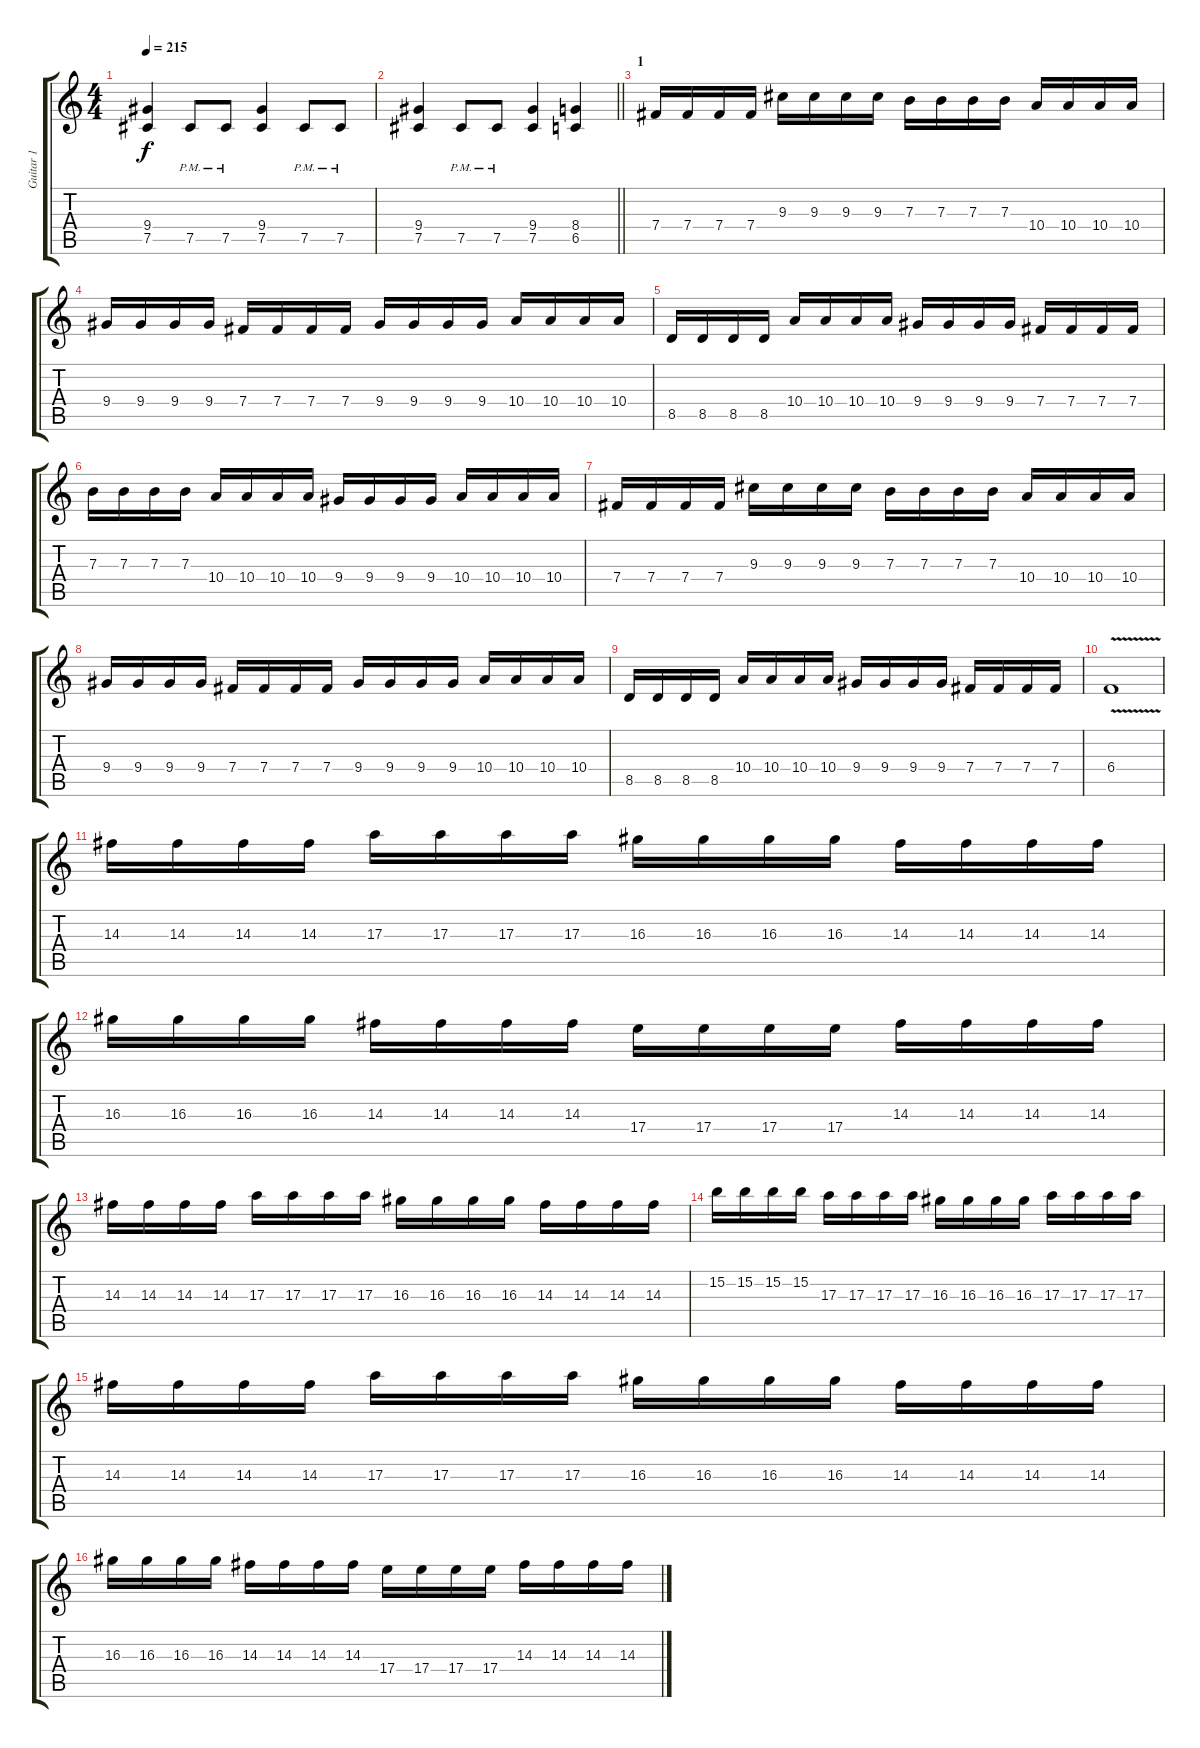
\track ("Guitar 1" "Guitar 1") {instrument distortionguitar}
\staff {score tabs}
\tuning (Db4 Ab3 E3 B2 Gb2 Db2) {hide}
\ts (4 4)
\tempo 215
\clef g2
\ks c
(9.4 7.5).4{dy f} 7.5{pm}.8 7.5{pm}.8 (9.4 7.5).4 7.5{pm}.8 7.5{pm}.8 |
\barLineRight lightlight
(9.4 7.5).4 7.5{pm}.8 7.5{pm}.8 (9.4 7.5).4 (8.4 6.5).4 |
\section ("" "1")
7.4.16 7.4.16 7.4.16 7.4.16 9.3.16 9.3.16 9.3.16 9.3.16 7.3.16 7.3.16 7.3.16 7.3.16 10.4.16 10.4.16 10.4.16 10.4.16 |
9.4.16 9.4.16 9.4.16 9.4.16 7.4.16 7.4.16 7.4.16 7.4.16 9.4.16 9.4.16 9.4.16 9.4.16 10.4.16 10.4.16 10.4.16 10.4.16 |
8.5.16 8.5.16 8.5.16 8.5.16 10.4.16 10.4.16 10.4.16 10.4.16 9.4.16 9.4.16 9.4.16 9.4.16 7.4.16 7.4.16 7.4.16 7.4.16 |
7.3.16 7.3.16 7.3.16 7.3.16 10.4.16 10.4.16 10.4.16 10.4.16 9.4.16 9.4.16 9.4.16 9.4.16 10.4.16 10.4.16 10.4.16 10.4.16 |
7.4.16 7.4.16 7.4.16 7.4.16 9.3.16 9.3.16 9.3.16 9.3.16 7.3.16 7.3.16 7.3.16 7.3.16 10.4.16 10.4.16 10.4.16 10.4.16 |
9.4.16 9.4.16 9.4.16 9.4.16 7.4.16 7.4.16 7.4.16 7.4.16 9.4.16 9.4.16 9.4.16 9.4.16 10.4.16 10.4.16 10.4.16 10.4.16 |
8.5.16 8.5.16 8.5.16 8.5.16 10.4.16 10.4.16 10.4.16 10.4.16 9.4.16 9.4.16 9.4.16 9.4.16 7.4.16 7.4.16 7.4.16 7.4.16 |
6.4{v}.1 |
14.3.16 14.3.16 14.3.16 14.3.16 17.3.16 17.3.16 17.3.16 17.3.16 16.3.16 16.3.16 16.3.16 16.3.16 14.3.16 14.3.16 14.3.16 14.3.16 |
16.3.16 16.3.16 16.3.16 16.3.16 14.3.16 14.3.16 14.3.16 14.3.16 17.4.16 17.4.16 17.4.16 17.4.16 14.3.16 14.3.16 14.3.16 14.3.16 |
14.3.16 14.3.16 14.3.16 14.3.16 17.3.16 17.3.16 17.3.16 17.3.16 16.3.16 16.3.16 16.3.16 16.3.16 14.3.16 14.3.16 14.3.16 14.3.16 |
15.2.16 15.2.16 15.2.16 15.2.16 17.3.16 17.3.16 17.3.16 17.3.16 16.3.16 16.3.16 16.3.16 16.3.16 17.3.16 17.3.16 17.3.16 17.3.16 |
14.3.16 14.3.16 14.3.16 14.3.16 17.3.16 17.3.16 17.3.16 17.3.16 16.3.16 16.3.16 16.3.16 16.3.16 14.3.16 14.3.16 14.3.16 14.3.16 |
16.3.16 16.3.16 16.3.16 16.3.16 14.3.16 14.3.16 14.3.16 14.3.16 17.4.16 17.4.16 17.4.16 17.4.16 14.3.16 14.3.16 14.3.16 14.3.16
